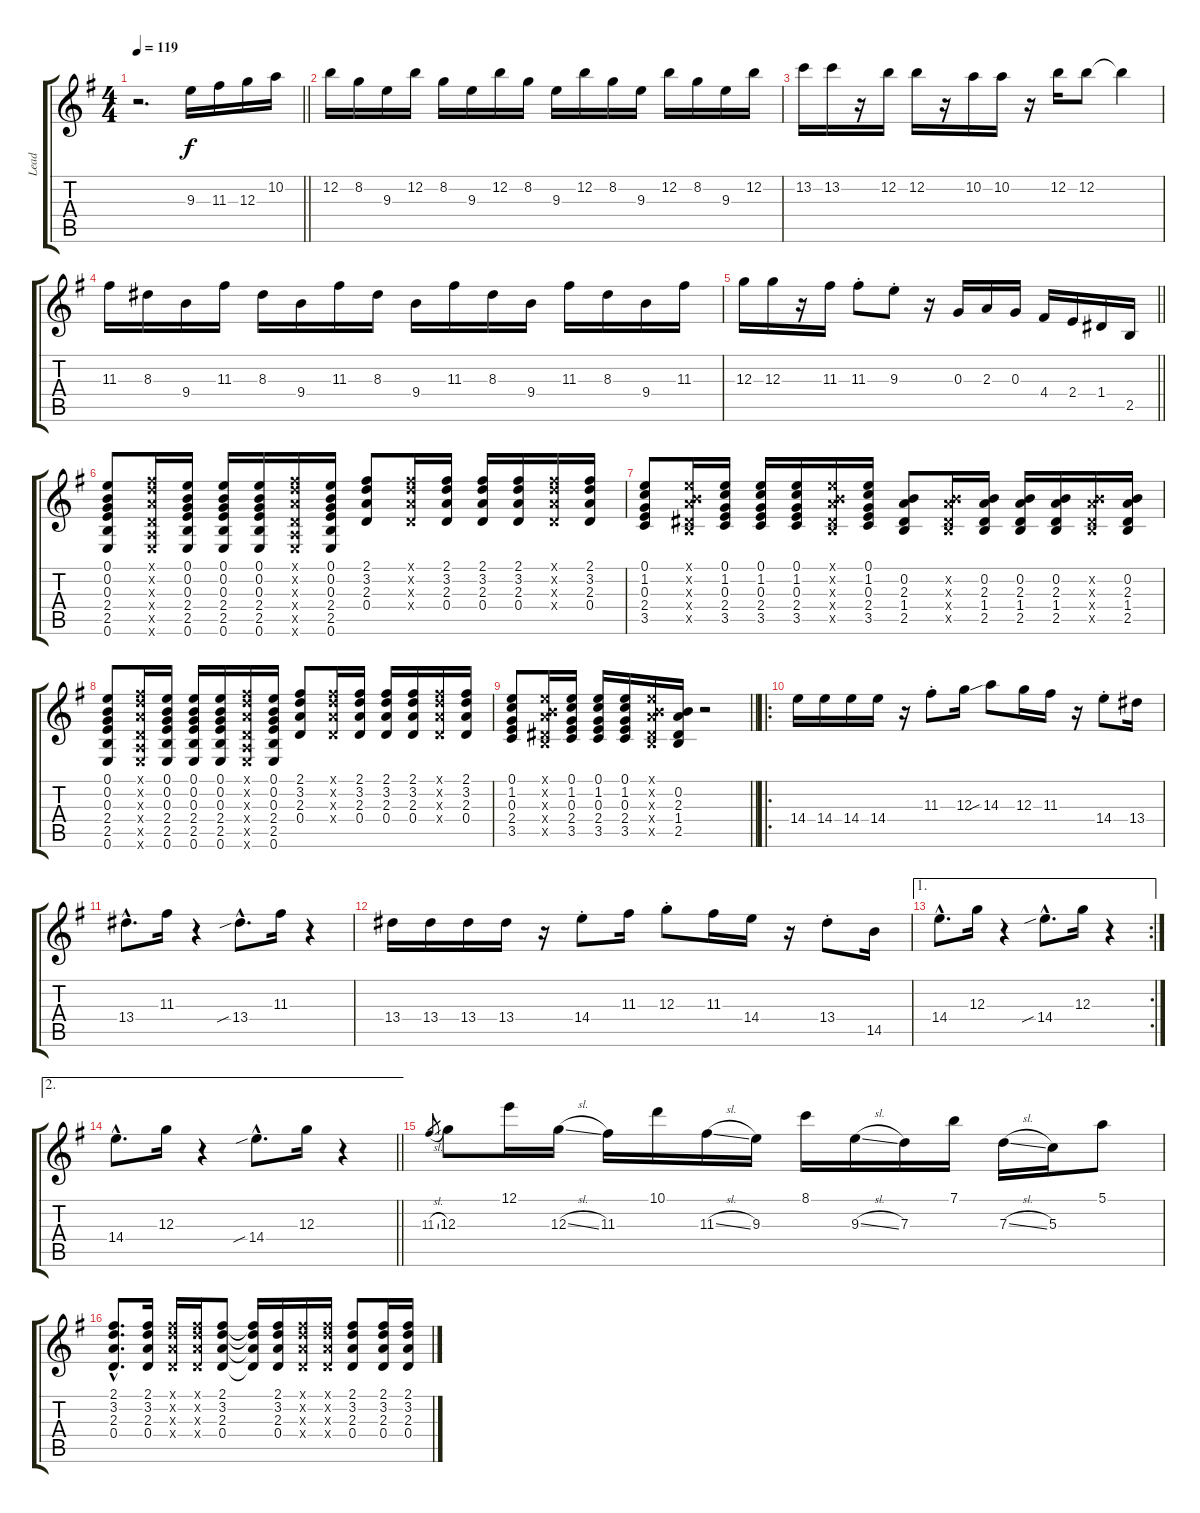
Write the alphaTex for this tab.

\track ("Lead" "Lead") {instrument acousticguitarnylon}
\staff {score tabs}
\tuning (E4 B3 G3 D3 A2 E2) {hide}
\ts (4 4)
\tempo 119
\clef g2
\barLineRight lightlight
\ks eminor
r.2{d dy f instrument acousticguitarnylon} 9.3.16 11.3.16 12.3.16 10.2.16 |
12.2.16 8.2.16 9.3.16 12.2.16 8.2.16 9.3.16 12.2.16 8.2.16 9.3.16 12.2.16 8.2.16 9.3.16 12.2.16 8.2.16 9.3.16 12.2.16 |
13.2.16 13.2.16 r.16 12.2.16 12.2.16 r.16 10.2.16 10.2.16 r.16 12.2.16 12.2.8 12.2{t}.4 |
11.3.16 8.3.16 9.4.16 11.3.16 8.3.16 9.4.16 11.3.16 8.3.16 9.4.16 11.3.16 8.3.16 9.4.16 11.3.16 8.3.16 9.4.16 11.3.16 |
\barLineRight lightlight
12.3.16 12.3.16 r.16 11.3.16 11.3{st}.8 9.3{st}.8 r.16 0.3.16 2.3.16 0.3.16 4.4.16 2.4.16 1.4.16 2.5.16 |
(0.1 0.2 0.3 2.4 2.5 0.6).8 (2.1{x} 3.2{x} 2.3{x} 0.4{x} 0.5{x} 0.6{x}).16 (0.1 0.2 0.3 2.4 2.5 0.6).16 (0.1 0.2 0.3 2.4 2.5 0.6).16 (0.1 0.2 0.3 2.4 2.5 0.6).16 (2.1{x} 3.2{x} 2.3{x} 0.4{x} 0.5{x} 0.6{x}).16 (0.1 0.2 0.3 2.4 2.5 0.6).16 (2.1 3.2 2.3 0.4).8 (2.1{x} 3.2{x} 2.3{x} 0.4{x}).16 (2.1 3.2 2.3 0.4).16 (2.1 3.2 2.3 0.4).16 (2.1 3.2 2.3 0.4).16 (2.1{x} 3.2{x} 2.3{x} 0.4{x}).16 (2.1 3.2 2.3 0.4).16 |
(0.1 1.2 0.3 2.4 3.5).8 (0.1{x} 0.2{x} 2.3{x} 1.4{x} 2.5{x}).16 (0.1 1.2 0.3 2.4 3.5).16 (0.1 1.2 0.3 2.4 3.5).16 (0.1 1.2 0.3 2.4 3.5).16 (0.1{x} 0.2{x} 2.3{x} 1.4{x} 2.5{x}).16 (0.1 1.2 0.3 2.4 3.5).16 (0.2 2.3 1.4 2.5).8 (0.2{x} 2.3{x} 1.4{x} 2.5{x}).16 (0.2 2.3 1.4 2.5).16 (0.2 2.3 1.4 2.5).16 (0.2 2.3 1.4 2.5).16 (0.2{x} 2.3{x} 1.4{x} 2.5{x}).16 (0.2 2.3 1.4 2.5).16 |
(0.1 0.2 0.3 2.4 2.5 0.6).8 (2.1{x} 3.2{x} 2.3{x} 0.4{x} 0.5{x} 0.6{x}).16 (0.1 0.2 0.3 2.4 2.5 0.6).16 (0.1 0.2 0.3 2.4 2.5 0.6).16 (0.1 0.2 0.3 2.4 2.5 0.6).16 (2.1{x} 3.2{x} 2.3{x} 0.4{x} 0.5{x} 0.6{x}).16 (0.1 0.2 0.3 2.4 2.5 0.6).16 (2.1 3.2 2.3 0.4).8 (2.1{x} 3.2{x} 2.3{x} 0.4{x}).16 (2.1 3.2 2.3 0.4).16 (2.1 3.2 2.3 0.4).16 (2.1 3.2 2.3 0.4).16 (2.1{x} 3.2{x} 2.3{x} 0.4{x}).16 (2.1 3.2 2.3 0.4).16 |
\barLineRight lightlight
(0.1 1.2 0.3 2.4 3.5).8 (0.1{x} 0.2{x} 2.3{x} 1.4{x} 2.5{x}).16 (0.1 1.2 0.3 2.4 3.5).16 (0.1 1.2 0.3 2.4 3.5).16 (0.1 1.2 0.3 2.4 3.5).16 (0.1{x} 0.2{x} 2.3{x} 1.4{x} 2.5{x}).16 (0.2 2.3 1.4 2.5).16 r.2 |
\ro
14.4.16 14.4.16 14.4.16 14.4.16 r.16 11.3{st}.8 12.3.16 14.3{sib}.8 12.3.16 11.3.16 r.16 14.4{st}.8 13.4.16 |
13.4{hac}.8{d} 11.3.16 r.4 13.4{sib hac}.8{d} 11.3.16 r.4 |
13.4.16 13.4.16 13.4.16 13.4.16 r.16 14.4{st}.8 11.3.16 12.3{st}.8 11.3.16 14.4.16 r.16 13.4{st}.8 14.5.16 |
\ae 1
\rc 2
14.4{hac}.8{d} 12.3.16 r.4 14.4{sib hac}.8{d} 12.3.16 r.4 |
\ae 2
\barLineRight lightlight
14.4{hac}.8{d} 12.3.16 r.4 14.4{sib hac}.8{d} 12.3.16 r.4 |
11.3{sl}.8{gr} 12.3.8 12.1.16 12.3{sl}.16 11.3.16 10.1.16 11.3{sl}.16 9.3.16 8.1.16 9.3{sl}.16 7.3.16 7.1.16 7.3{sl}.16 5.3.16 5.1.8 |
(2.1{hac} 3.2{hac} 2.3{hac} 0.4{hac}).8{d volume 10} (2.1 3.2 2.3 0.4).16 (2.1{x} 3.2{x} 2.3{x} 0.4{x}).16 (2.1{x} 3.2{x} 2.3{x} 0.4{x}).16 (2.1 3.2 2.3 0.4).8 (2.1{t} 3.2{t} 2.3{t} 0.4{t}).16 (2.1 3.2 2.3 0.4).16 (2.1{x} 3.2{x} 2.3{x} 0.4{x}).16 (2.1{x} 3.2{x} 2.3{x} 0.4{x}).16 (2.1 3.2 2.3 0.4).8 (2.1 3.2 2.3 0.4).16 (2.1 3.2 2.3 0.4).16
